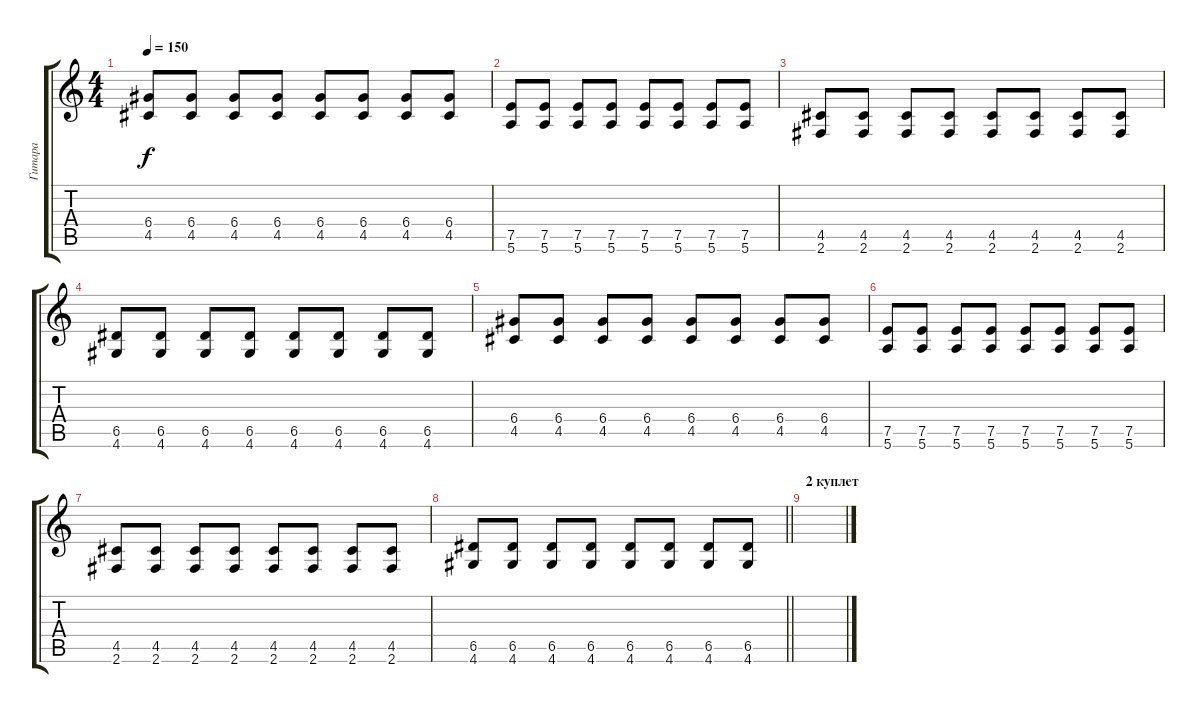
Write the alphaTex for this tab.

\track ("Гитара" "Гитара") {instrument distortionguitar}
\staff {score tabs}
\tuning (E4 B3 G3 D3 A2 E2) {hide}
\ts (4 4)
\tempo 150
\clef g2
\ks c
(6.4 4.5).8{dy f} (6.4 4.5).8 (6.4 4.5).8 (6.4 4.5).8 (6.4 4.5).8 (6.4 4.5).8 (6.4 4.5).8 (6.4 4.5).8 |
(7.5 5.6).8 (7.5 5.6).8 (7.5 5.6).8 (7.5 5.6).8 (7.5 5.6).8 (7.5 5.6).8 (7.5 5.6).8 (7.5 5.6).8 |
(4.5 2.6).8 (4.5 2.6).8 (4.5 2.6).8 (4.5 2.6).8 (4.5 2.6).8 (4.5 2.6).8 (4.5 2.6).8 (4.5 2.6).8 |
(6.5 4.6).8 (6.5 4.6).8 (6.5 4.6).8 (6.5 4.6).8 (6.5 4.6).8 (6.5 4.6).8 (6.5 4.6).8 (6.5 4.6).8 |
(6.4 4.5).8 (6.4 4.5).8 (6.4 4.5).8 (6.4 4.5).8 (6.4 4.5).8 (6.4 4.5).8 (6.4 4.5).8 (6.4 4.5).8 |
(7.5 5.6).8 (7.5 5.6).8 (7.5 5.6).8 (7.5 5.6).8 (7.5 5.6).8 (7.5 5.6).8 (7.5 5.6).8 (7.5 5.6).8 |
(4.5 2.6).8 (4.5 2.6).8 (4.5 2.6).8 (4.5 2.6).8 (4.5 2.6).8 (4.5 2.6).8 (4.5 2.6).8 (4.5 2.6).8 |
\barLineRight lightlight
(6.5 4.6).8 (6.5 4.6).8 (6.5 4.6).8 (6.5 4.6).8 (6.5 4.6).8 (6.5 4.6).8 (6.5 4.6).8 (6.5 4.6).8 |
\section ("" "2 куплет")
